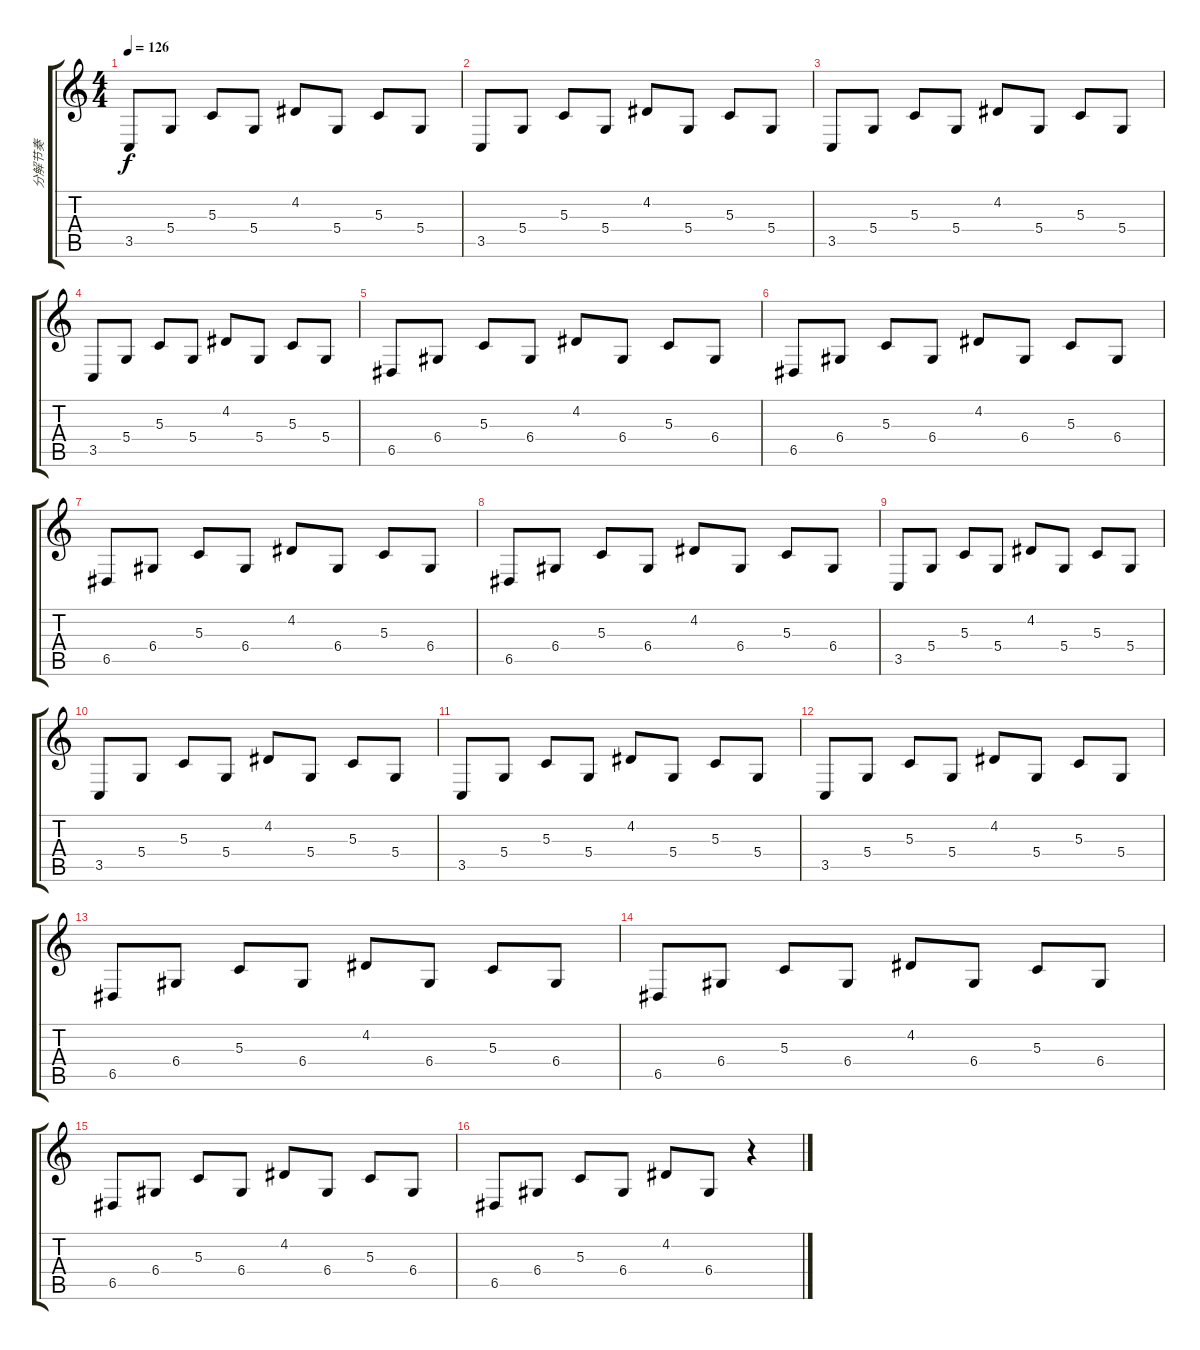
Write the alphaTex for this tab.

\track ("分解节奏" "分解节奏") {instrument tremolostrings}
\staff {score tabs}
\tuning (E4 B3 G3 D3 A2 E2) {hide}
\ts (4 4)
\tempo 126
\clef g2
\ks c
3.5.8{dy f instrument tremolostrings} 5.4.8 5.3.8 5.4.8 4.2.8 5.4.8 5.3.8 5.4.8 |
3.5.8 5.4.8 5.3.8 5.4.8 4.2.8 5.4.8 5.3.8 5.4.8 |
3.5.8 5.4.8 5.3.8 5.4.8 4.2.8 5.4.8 5.3.8 5.4.8 |
3.5.8 5.4.8 5.3.8 5.4.8 4.2.8 5.4.8 5.3.8 5.4.8 |
6.5.8 6.4.8 5.3.8 6.4.8 4.2.8 6.4.8 5.3.8 6.4.8 |
6.5.8 6.4.8 5.3.8 6.4.8 4.2.8 6.4.8 5.3.8 6.4.8 |
6.5.8 6.4.8 5.3.8 6.4.8 4.2.8 6.4.8 5.3.8 6.4.8 |
6.5.8 6.4.8 5.3.8 6.4.8 4.2.8 6.4.8 5.3.8 6.4.8 |
3.5.8 5.4.8 5.3.8 5.4.8 4.2.8 5.4.8 5.3.8 5.4.8 |
3.5.8 5.4.8 5.3.8 5.4.8 4.2.8 5.4.8 5.3.8 5.4.8 |
3.5.8 5.4.8 5.3.8 5.4.8 4.2.8 5.4.8 5.3.8 5.4.8 |
3.5.8 5.4.8 5.3.8 5.4.8 4.2.8 5.4.8 5.3.8 5.4.8 |
6.5.8 6.4.8 5.3.8 6.4.8 4.2.8 6.4.8 5.3.8 6.4.8 |
6.5.8 6.4.8 5.3.8 6.4.8 4.2.8 6.4.8 5.3.8 6.4.8 |
6.5.8 6.4.8 5.3.8 6.4.8 4.2.8 6.4.8 5.3.8 6.4.8 |
6.5.8 6.4.8 5.3.8 6.4.8 4.2.8 6.4.8 r.4
